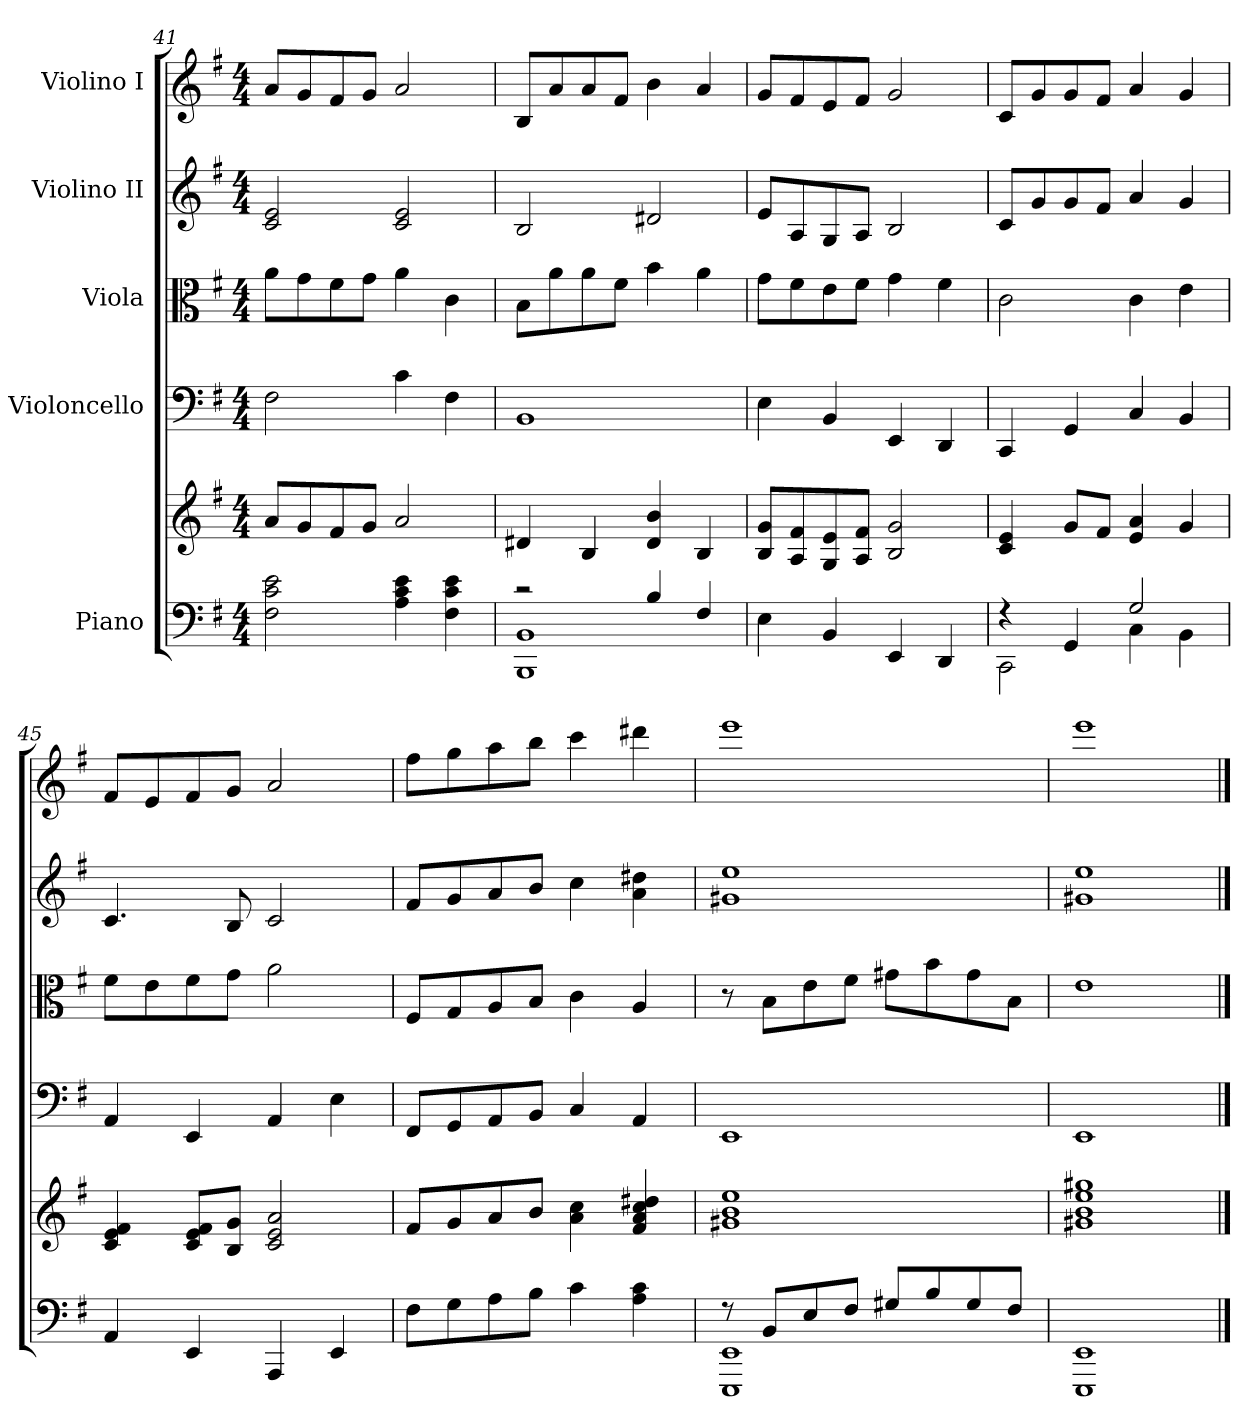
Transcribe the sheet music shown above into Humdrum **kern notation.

**kern	**kern	**kern	**kern	**kern	**kern
*part5	*part5	*part4	*part3	*part2	*part1
*staff6	*staff5	*staff4	*staff3	*staff2	*staff1
*I"Piano	*	*I"Violoncello	*I"Viola	*I"Violino II	*I"Violino I
*clefF4	*clefG2	*clefF4	*clefC3	*clefG2	*clefG2
*k[f#]	*k[f#]	*k[f#]	*k[f#]	*k[f#]	*k[f#]
*e:	*e:	*e:	*e:	*e:	*e:
*M4/4	*M4/4	*M4/4	*M4/4	*M4/4	*M4/4
=41	=41	=41	=41	=41	=41
2F#i\ 2ci 2ei	8ai/L	2F#i\	8ai\L	2ci/ 2ei	8ai/L
.	8gi/	.	8gi\	.	8gi/
.	8f#i/	.	8f#i\	.	8f#i/
.	8gi/J	.	8gi\J	.	8gi/J
4Ai\ 4ci 4ei	2ai/	4ci\	4ai\	2ci/ 2ei	2ai/
4F#i\ 4ci 4ei	.	4F#i\	4ci\	.	.
=42	=42	=42	=42	=42	=42
*^	*	*	*	*	*
2r	1BBBi 1BBi	4d#Xi/	1BBi	8Bi\L	2Bi/	8Bi/L
.	.	.	.	8ai\	.	8ai/
.	.	4Bi/	.	8ai\	.	8ai/
.	.	.	.	8f#i\J	.	8f#i/J
4Bi/	.	4d#i/ 4bi	.	4bi\	2d#Xi/	4bi\
4F#i/	.	4Bi/	.	4ai\	.	4ai/
*v	*v	*	*	*	*	*
!!LO:PB:g=z
=43	=43	=43	=43	=43	=43
4Ei\	8Bi/ 8giL	4Ei\	8gi\L	8ei/L	8gi/L
.	8Ai/ 8f#i	.	8f#i\	8Ai/	8f#i/
4BBi/	8Gi/ 8ei	4BBi/	8ei\	8Gi/	8ei/
.	8Ai/ 8f#iJ	.	8f#i\J	8Ai/J	8f#i/J
4EEi/	2Bi/ 2gi	4EEi/	4gi\	2Bi/	2gi/
4DDi/	.	4DDi/	4f#i\	.	.
=44	=44	=44	=44	=44	=44
*^	*	*	*	*	*
4r	2CCi\	4ci/ 4ei	4CCi/	2ci\	8ci/L	8ci/L
.	.	.	.	.	8gi/	8gi/
4GGi/	.	8gi/L	4GGi/	.	8gi/	8gi/
.	.	8f#i/J	.	.	8f#i/J	8f#i/J
2Gi/	4Ci\	4ei/ 4ai	4Ci/	4ci\	4ai/	4ai/
.	4BBi\	4gi/	4BBi/	4ei\	4gi/	4gi/
*v	*v	*	*	*	*	*
=45	=45	=45	=45	=45	=45
4AAi/	4ci/ 4ei 4f#i	4AAi/	8f#i\L	4.ci/	8f#i/L
.	.	.	8ei\	.	8ei/
4EEi/	8ci/ 8ei 8f#iL	4EEi/	8f#i\	.	8f#i/
.	8Bi/ 8giJ	.	8gi\J	8Bi/	8gi/J
4AAAi/	2ci/ 2ei 2ai	4AAi/	2ai\	2ci/	2ai/
4EEi/	.	4Ei\	.	.	.
!!LO:LB:g=z
=46	=46	=46	=46	=46	=46
8F#i\L	8f#i/L	8FF#i/L	8F#i/L	8f#i/L	8ff#i\L
8Gi\	8gi/	8GGi/	8Gi/	8gi/	8ggi\
8Ai\	8ai/	8AAi/	8Ai/	8ai/	8aai\
8Bi\J	8bi/J	8BBi/J	8Bi/J	8bi/J	8bbi\J
4ci\	4ai\ 4cci	4Ci/	4ci\	4cci\	4ccci\
4Ai\ 4ci	4f#i/ 4ai 4cci 4dd#Xi	4AAi/	4Ai/	4ai\ 4dd#Xi	4ddd#Xi\
=47	=47	=47	=47	=47	=47
*^	*	*	*	*	*
8r	1EEEi 1EEi	1g#Xi 1bi 1eei	1EEi	8r	1g#Xi 1eei	1eeei
8BBi/L	.	.	.	8Bi\L	.	.
8Ei/	.	.	.	8ei\	.	.
8F#i/J	.	.	.	8f#i\J	.	.
8G#Xi/L	.	.	.	8g#Xi\L	.	.
8Bi/	.	.	.	8bi\	.	.
8G#i/	.	.	.	8g#i\	.	.
8F#i/J	.	.	.	8Bi\J	.	.
*v	*v	*	*	*	*	*
=48	=48	=48	=48	=48	=48
1EEEi 1EEi	1g#Xi 1bi 1eei 1gg#Xi	1EEi	1ei	1g#Xi 1eei	1eeei
==	==	==	==	==	==
*-	*-	*-	*-	*-	*-
